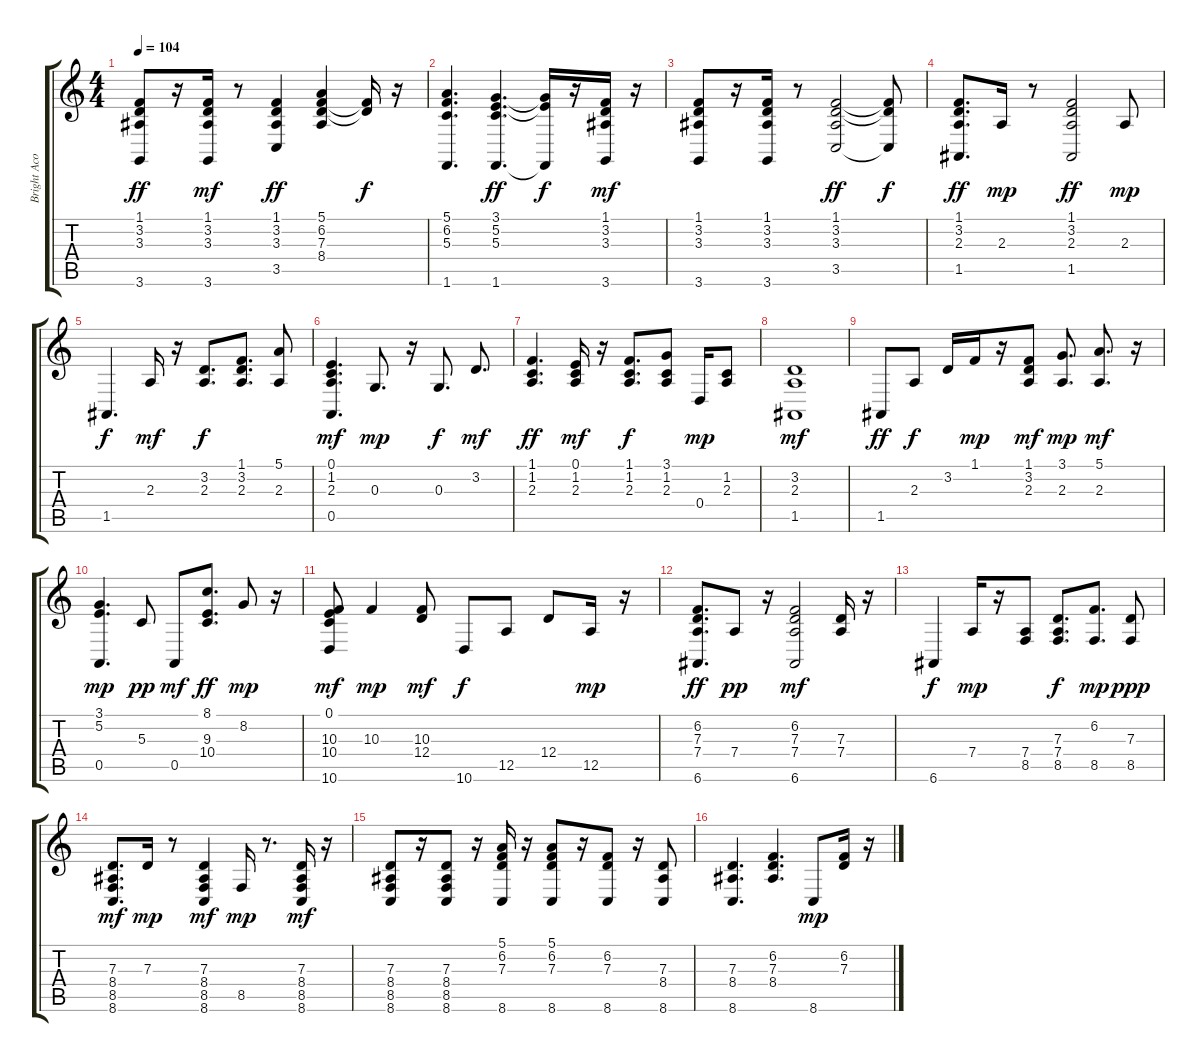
\track ("Bright Acoustic Piano" "Bright Aco") {instrument brightacousticpiano}
\staff {score tabs}
\tuning (E4 B3 G3 D3 A2 E2) {hide}
\ts (4 4)
\tempo 104
\clef g2
\ks c
(1.1 3.2 3.3 3.6).8{dy ff} r.16 (1.1 3.2 3.3 3.6).16{dy mf} r.8 (1.1 3.2 3.3 3.5).4{dy ff} (5.1 6.2 7.3 8.4).4 (6.2{t} 7.3{t}).16{dy f} r.16 |
(5.1 6.2 5.3 1.6).4{d} (3.1 5.2 5.3 1.6).4{d dy ff} (3.1{t} 5.2{t} 1.6{t}).16{dy f} r.16 (1.1 3.2 3.3 3.6).16{dy mf} r.16 |
(1.1 3.2 3.3 3.6).8 r.16 (1.1 3.2 3.3 3.6).16 r.8 (1.1 3.2 3.3 3.5).2{dy ff} (1.1{t} 3.2{t} 3.5{t}).8{dy f} |
(1.1 3.2 2.3 1.5).8{d dy ff} 2.3.16{dy mp} r.8 (1.1 3.2 2.3 1.5).2{dy ff} 2.3.8{dy mp} |
1.5.4{d dy f} 2.3.16{dy mf} r.16 (3.2 2.3).8{d dy f} (1.1 3.2 2.3).8{d} (5.1 2.3).8 |
(0.1 1.2 2.3 0.5).4{d dy mf} 0.3.8{d dy mp} r.16 0.3.8{d dy f} 3.2.8{d dy mf} |
(1.1 1.2 2.3).4{d dy ff} (0.1 1.2 2.3).16{dy mf} r.16 (1.1 1.2 2.3).8{d dy f} (3.1 1.2 2.3).8 0.4.16{dy mp} (1.2 2.3).8 |
(3.2 2.3 1.5).1{dy mf} |
1.5.8{dy ff} 2.3.8{dy f} 3.2.16 1.1.16{dy mp} r.16 (1.1 3.2 2.3).8{dy mf} (3.1 2.3).8{d dy mp} (5.1 2.3).8{d dy mf} r.16 |
(3.1 5.2 0.5).4{d dy mp} 5.3.8{dy pp} 0.5.8{dy mf} (8.1 9.3 10.4).8{d dy ff} 8.2.8{dy mp} r.16 |
(0.1 10.3 10.4 10.6).8{dy mf} 10.3.4{dy mp} (10.3 12.4).8{dy mf} 10.6.8{dy f} 12.5.8 12.4.8 12.5.16{dy mp} r.16 |
(6.2 7.3 7.4 6.6).8{d dy ff} 7.4.8{dy pp} r.16 (6.2 7.3 7.4 6.6).2{dy mf} (7.3 7.4).16 r.16 |
6.6.4{dy f} 7.4.16{dy mp} r.16 (7.4 8.5).8 (7.3 7.4 8.5).8{d dy f} (6.2 8.5).8{d dy mp} (7.3 8.5).8{dy ppp} |
(7.3 8.4 8.5 8.6).8{d dy mf} 7.3.16{dy mp} r.8 (7.3 8.4 8.5 8.6).4{dy mf} 8.5.16{dy mp} r.8{d} (7.3 8.4 8.5 8.6).16{dy mf} r.16 |
(7.3 8.4 8.5 8.6).8 r.16 (7.3 8.4 8.5 8.6).8 r.16 (5.1 6.2 7.3 8.6).16 r.16 (5.1 6.2 7.3 8.6).8 r.16 (6.2 7.3 8.6).8 r.16 (7.3 8.4 8.6).8 |
(7.3 8.4 8.6).4{d} (6.2 7.3 8.4).4{d} 8.6.8{dy mp} (6.2 7.3).16 r.16
